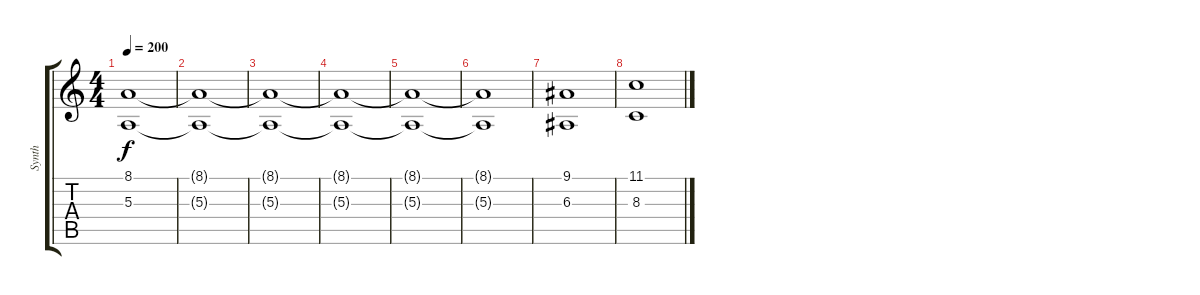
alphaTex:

\track ("Synth" "Synth") {instrument pad2warm}
\staff {score tabs}
\tuning (Db4 Ab3 E3 B2 Gb2 B1) {hide}
\ts (4 4)
\tempo 200
\clef g2
\ks c
(8.1 5.3).1{dy f} |
(8.1{t} 5.3{t}).1 |
(8.1{t} 5.3{t}).1 |
(8.1{t} 5.3{t}).1 |
(8.1{t} 5.3{t}).1 |
(8.1{t} 5.3{t}).1 |
(9.1 6.3).1 |
(11.1 8.3).1
